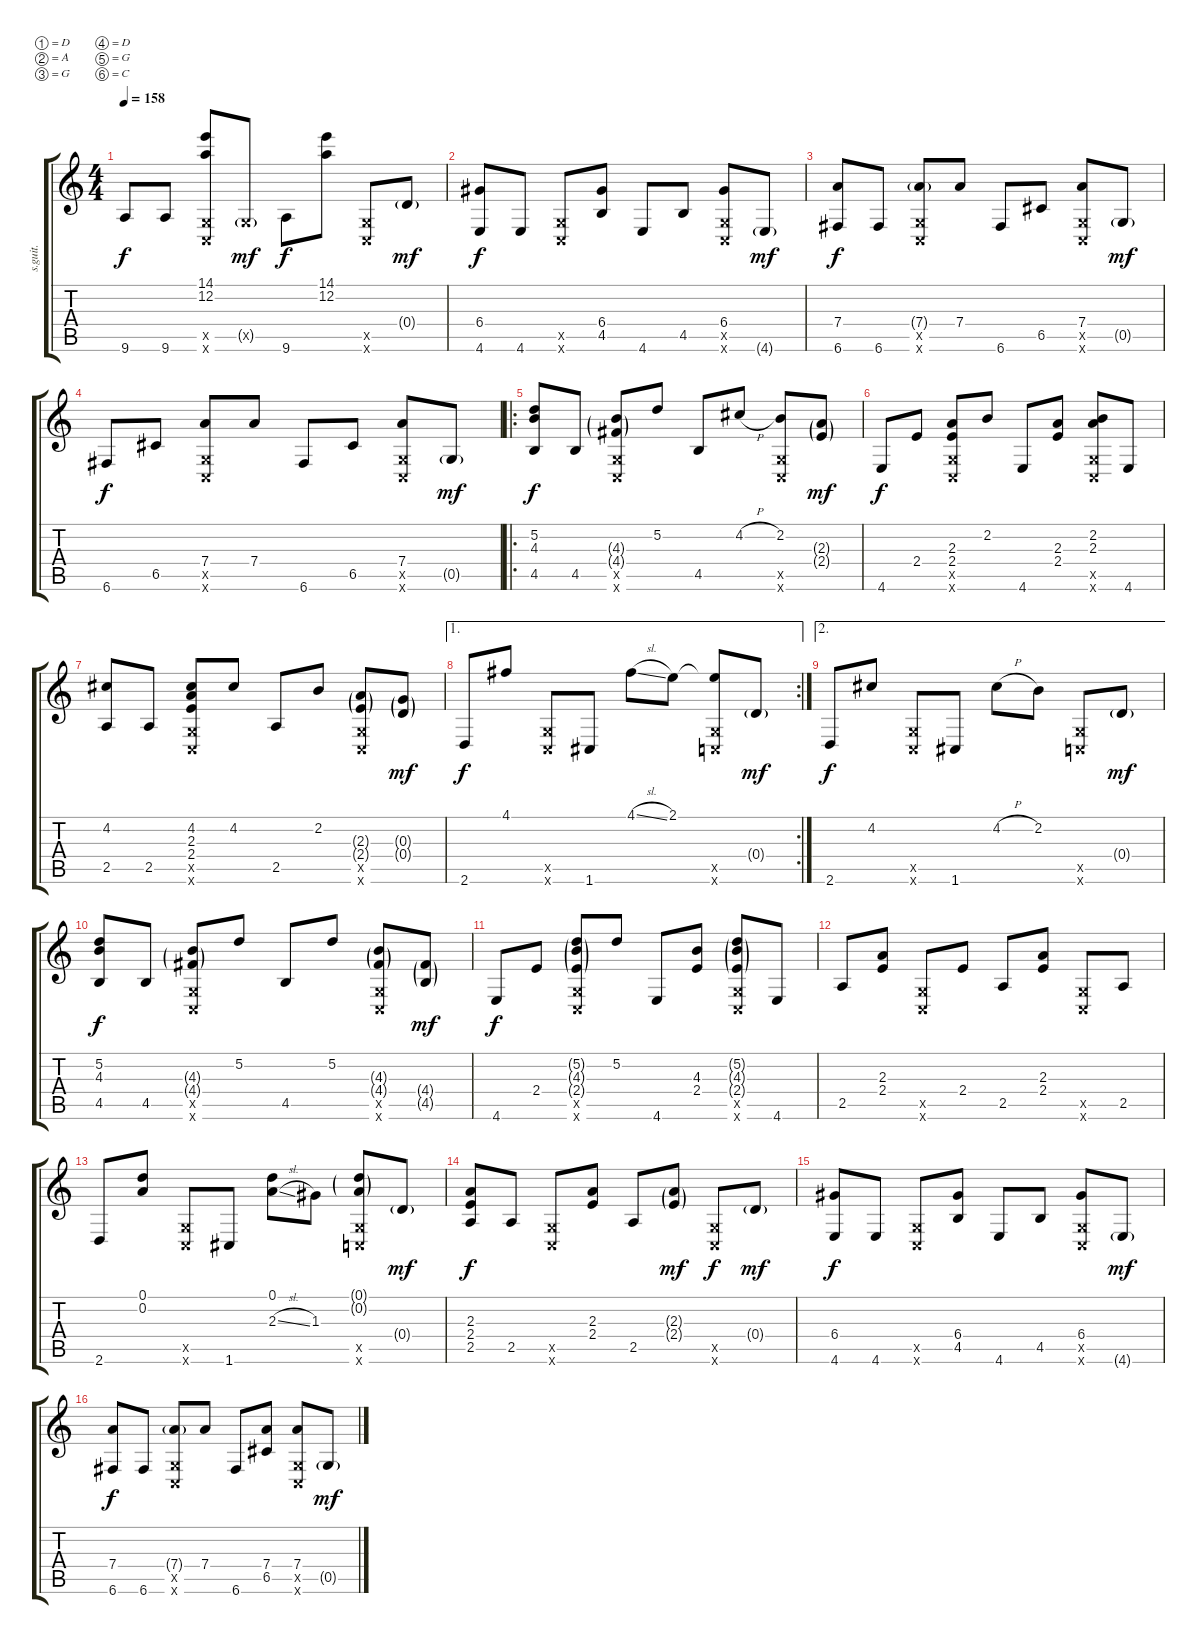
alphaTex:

\defaultSystemsLayout 4
\bracketExtendMode groupsimilarinstruments
\otherSystemsTrackNameOrientation horizontal
\track ("Track 1" "s.guit.") {instrument acousticguitarsteel}
\staff {score tabs}
\tuning (D4 A3 G3 D3 G2 C2)
\ts (4 4)
\tempo 158
\clef g2
\scale
0.977526
\ks c
9.6.8{dy f beam Up} 9.6.8{beam Up} (14.1 12.2 0.5{x} 0.6{x}).8{beam Up} 0.5{g x}.8{dy mf beam Up} 9.6.8{dy f beam Down} (14.1 12.2).8{beam Down} (0.5{x} 0.6{x}).8{beam Up} 0.4{g}.8{dy mf beam Up} |
\scale
1.06074 (6.4{acc #} 4.6).8{dy f beam Up} 4.6.8{beam Up} (0.5{x} 0.6{x}).8{beam Up} (6.4{acc #} 4.5).8{beam Up} 4.6.8{beam Up} 4.5.8{beam Up} (6.4{acc #} 0.5{x} 0.6{x}).8{beam Up} 4.6{g}.8{dy mf beam Up} |
\scale
0.969632 (7.4 6.6{acc #}).8{dy f beam Up} 6.6{acc #}.8{beam Up} (7.4{g} 0.5{x} 0.6{x}).8{beam Up} 7.4.8{beam Up} 6.6{acc #}.8{beam Up} 6.5{acc #}.8{beam Up} (7.4 0.5{x} 0.6{x}).8{beam Up} 0.5{g}.8{dy mf beam Up} |
\scale
0.969632 6.6{acc #}.8{dy f beam Up} 6.5{acc #}.8{beam Up} (7.4 0.5{x} 0.6{x}).8{beam Up} 7.4.8{beam Up} 6.6{acc #}.8{beam Up} 6.5{acc #}.8{beam Up} (7.4 0.5{x} 0.6{x}).8{beam Up} 0.5{g}.8{dy mf beam Up} |
\ro
\scale
1.08632 (5.2 4.3 4.5).8{dy f beam Up} 4.5.8{beam Up} (4.3{g} 4.4{g acc #} 0.5{x} 0.6{x}).8{beam Up} 5.2.8{beam Up} 4.5.8{beam Up} 4.2{h acc #}.8{beam Up} (2.2 0.5{x} 0.6{x}).8{beam Up} (2.3{g} 2.4{g}).8{dy mf beam Up} |
\scale
0.968684 4.6.8{dy f beam Up} 2.4.8{beam Up} (2.3 2.4 0.5{x} 0.6{x}).8{beam Up} 2.2.8{beam Up} 4.6.8{beam Up} (2.3 2.4).8{beam Up} (2.2 2.3 0.5{x} 0.6{x}).8{beam Up} 4.6.8{beam Up} |
\scale
0.945 (4.2{acc #} 2.5).8{beam Up} 2.5.8{beam Up} (4.2{acc #} 2.3 2.4 0.5{x} 0.6{x}).8{beam Up} 4.2{acc #}.8{beam Up} 2.5.8{beam Up} 2.2.8{beam Up} (2.3{g} 2.4{g} 0.5{x} 0.6{x}).8{beam Up} (0.3{g} 0.4{g}).8{dy mf beam Up} |
\ae 1
\rc 2
\scale
1.08379 2.6.8{dy f beam Up} 4.1{acc #}.8{beam Up} (0.5{x} 0.6{x}).8{beam Up} 1.6{acc #}.8{beam Up} 4.1{sl acc #}.8{beam Down} 2.1.8{beam Down} (2.1{t} 0.5{x} 0.6{x}).8{beam Up} 0.4{g}.8{dy mf beam Up} |
\ae 2
\scale
0.958105 2.6.8{dy f beam Up} 4.2{acc #}.8{beam Up} (0.5{x} 0.6{x}).8{beam Up} 1.6{acc #}.8{beam Up} 4.2{h acc #}.8{beam Down} 2.2.8{beam Down} (0.5{x} 0.6{x}).8{beam Up} 0.4{g}.8{dy mf beam Up} |
\scale
0.958105 (5.2 4.3 4.5).8{dy f beam Up} 4.5.8{beam Up} (4.3{g} 4.4{g acc #} 0.5{x} 0.6{x}).8{beam Up} 5.2.8{beam Up} 4.5.8{beam Up} 5.2.8{beam Up} (4.3{g} 4.4{g acc #} 0.5{x} 0.6{x}).8{beam Up} (4.4{g acc #} 4.5{g}).8{dy mf beam Up} |
\scale
1.06074 4.6.8{dy f beam Up} 2.4.8{beam Up} (5.2{g} 4.3{g} 2.4{g} 0.5{x} 0.6{x}).8{beam Up} 5.2.8{beam Up} 4.6.8{beam Up} (4.3 2.4).8{beam Up} (5.2{g} 4.3{g} 2.4{g} 0.5{x} 0.6{x}).8{beam Up} 4.6.8{beam Up} |
\scale
0.969632 2.5.8{beam Up} (2.3 2.4).8{beam Up} (0.5{x} 0.6{x}).8{beam Up} 2.4.8{beam Up} 2.5.8{beam Up} (2.3 2.4).8{beam Up} (0.5{x} 0.6{x}).8{beam Up} 2.5.8{beam Up} |
\scale
0.969632 2.6.8{beam Up} (0.1 0.2).8{beam Up} (0.5{x} 0.6{x}).8{beam Up} 1.6{acc #}.8{beam Up} (0.1 2.3{sl}).8{beam Down} 1.3{acc #}.8{beam Down} (0.1{g} 0.2{g} 0.5{x} 0.6{x}).8{beam Up} 0.4{g}.8{dy mf beam Up} |
\scale
1.07653 (2.3 2.4 2.5).8{dy f beam Up} 2.5.8{beam Up} (0.5{x} 0.6{x}).8{beam Up} (2.3 2.4).8{beam Up} 2.5.8{beam Up} (2.3{g} 2.4{g}).8{dy mf beam Up} (0.5{x} 0.6{x}).8{dy f beam Up} 0.4{g}.8{dy mf beam Up} |
\scale
0.961737 (6.4{acc #} 4.6).8{dy f beam Up} 4.6.8{beam Up} (0.5{x} 0.6{x}).8{beam Up} (6.4{acc #} 4.5).8{beam Up} 4.6.8{beam Up} 4.5.8{beam Up} (6.4{acc #} 0.5{x} 0.6{x}).8{beam Up} 4.6{g}.8{dy mf beam Up} |
\scale
0.961737 (7.4 6.6{acc #}).8{dy f beam Up} 6.6{acc #}.8{beam Up} (7.4{g} 0.5{x} 0.6{x}).8{beam Up} 7.4.8{beam Up} 6.6{acc #}.8{beam Up} (7.4 6.5{acc #}).8{beam Up} (7.4 0.5{x} 0.6{x}).8{beam Up} 0.5{g}.8{dy mf beam Up}
